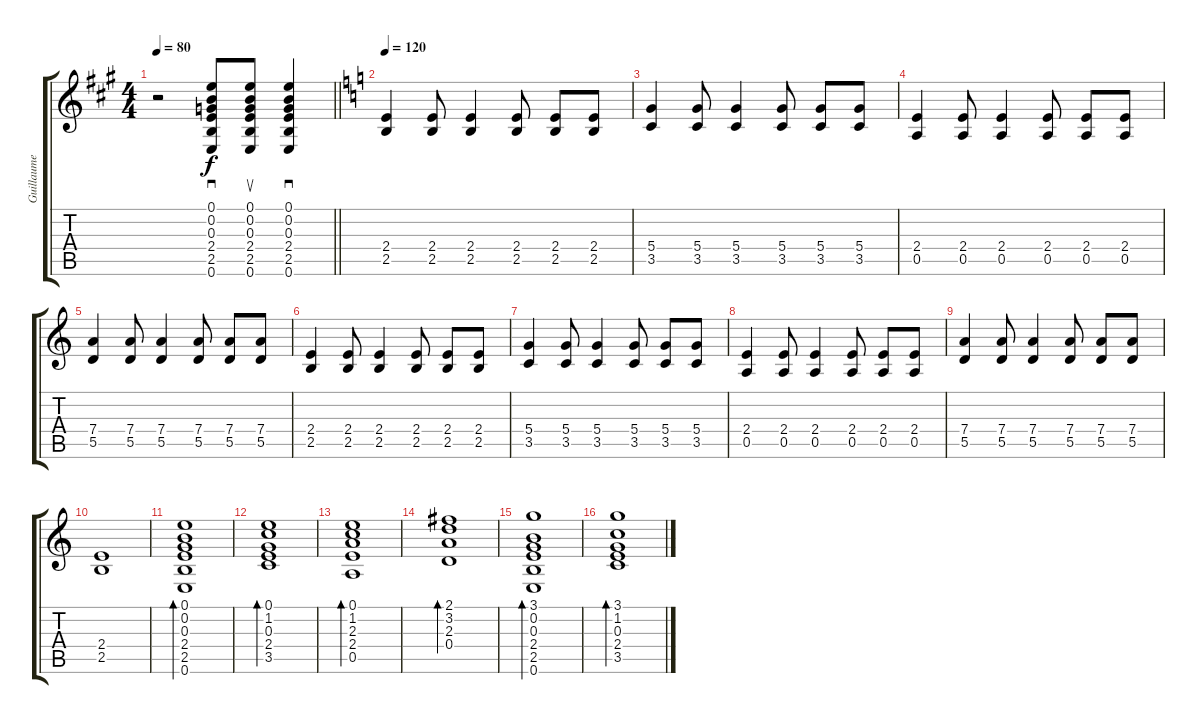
\track ("Guillaume Pical" "Guillaume ") {instrument acousticguitarnylon}
\staff {score tabs}
\tuning (E4 B3 G3 D3 A2 E2) {hide}
\ts (4 4)
\tempo 80
\clef g2
\barLineRight lightlight
\ks a
r.2{dy f} (0.1 0.2 0.3 2.4 2.5 0.6).8{sd} (0.1 0.2 0.3 2.4 2.5 0.6).8{su} (0.1 0.2 0.3 2.4 2.5 0.6).4{sd} |
\tempo 120
\ks c
(2.4 2.5).4{instrument overdrivenguitar} (2.4 2.5).8 (2.4 2.5).4 (2.4 2.5).8 (2.4 2.5).8 (2.4 2.5).8 |
(5.4 3.5).4 (5.4 3.5).8 (5.4 3.5).4 (5.4 3.5).8 (5.4 3.5).8 (5.4 3.5).8 |
(2.4 0.5).4 (2.4 0.5).8 (2.4 0.5).4 (2.4 0.5).8 (2.4 0.5).8 (2.4 0.5).8 |
(7.4 5.5).4 (7.4 5.5).8 (7.4 5.5).4 (7.4 5.5).8 (7.4 5.5).8 (7.4 5.5).8 |
(2.4 2.5).4{instrument overdrivenguitar} (2.4 2.5).8 (2.4 2.5).4 (2.4 2.5).8 (2.4 2.5).8 (2.4 2.5).8 |
(5.4 3.5).4 (5.4 3.5).8 (5.4 3.5).4 (5.4 3.5).8 (5.4 3.5).8 (5.4 3.5).8 |
(2.4 0.5).4 (2.4 0.5).8 (2.4 0.5).4 (2.4 0.5).8 (2.4 0.5).8 (2.4 0.5).8 |
(7.4 5.5).4 (7.4 5.5).8 (7.4 5.5).4 (7.4 5.5).8 (7.4 5.5).8 (7.4 5.5).8 |
(2.4 2.5).1 |
(0.1 0.2 0.3 2.4 2.5 0.6).1{bd 240 instrument acousticguitarsteel} |
(0.1 1.2 0.3 2.4 3.5).1{bd 240} |
(0.1 1.2 2.3 2.4 0.5).1{bd 240} |
(2.1 3.2 2.3 0.4).1{bd 240} |
(3.1 0.2 0.3 2.4 2.5 0.6).1{bd 240} |
(3.1 1.2 0.3 2.4 3.5).1{bd 240}
